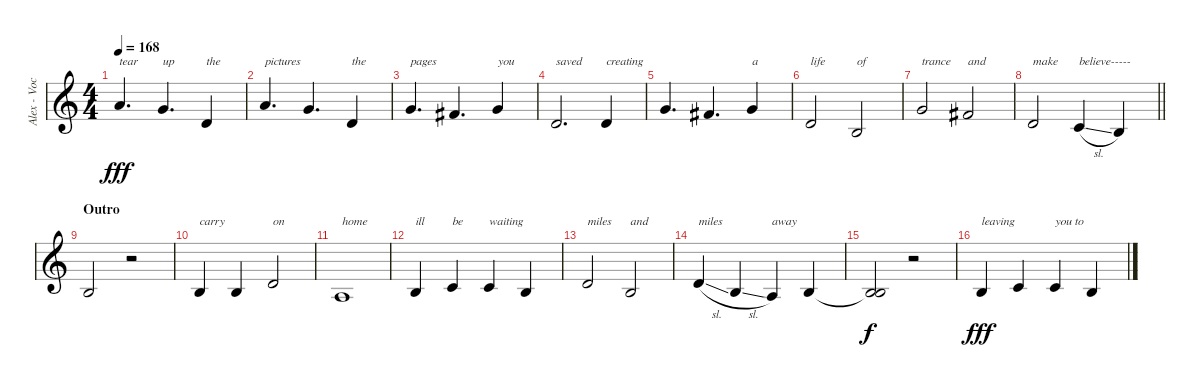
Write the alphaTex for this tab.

\track ("Alex - Vocals" "Alex - Voc") {instrument oboe}
\staff {score}
\tuning (E4 B3 G3 D3 A2 E2) {hide}
\ts (4 4)
\tempo 168
\clef g2
\ks c
5.1.4{d txt "tear" dy fff} 3.1.4{d txt "up"} 3.2.4{txt "the"} |
5.1.4{d txt "pictures"} 3.1.4{d} 3.2.4{txt "the"} |
3.1.4{d txt "pages"} 2.1.4{d} 3.1.4{txt "you"} |
3.2.2{d txt "saved"} 3.2.4{txt "creating"} |
3.1.4{d} 2.1.4{d} 3.1.4{txt "a"} |
3.2.2{txt "life"} 0.2.2{txt "of"} |
3.1.2{txt "trance"} 2.1.2{txt "and"} |
\barLineRight lightlight
3.2.2{txt "make"} 1.2{sl}.4{txt "believe-----"} 0.2.4 |
\section ("" "Outro")
0.2.2 r.2 |
0.2.4{txt "carry "} 0.2.4 3.2.2{txt "on"} |
2.3.1{txt "home"} |
4.3.4{txt "ill"} 5.3.4{txt "be"} 5.3.4{txt "waiting"} 4.3.4 |
7.3.2{txt "miles"} 4.3.2{txt "and"} |
7.3{sl}.4{txt "miles"} 4.3{sl}.4 2.3.4{txt "away"} 4.3.4 |
(0.2 4.3{t}).2{dy f} r.2 |
0.2.4{txt "leaving" dy fff} 1.2.4 1.2.4{txt "you to"} 0.2.4
